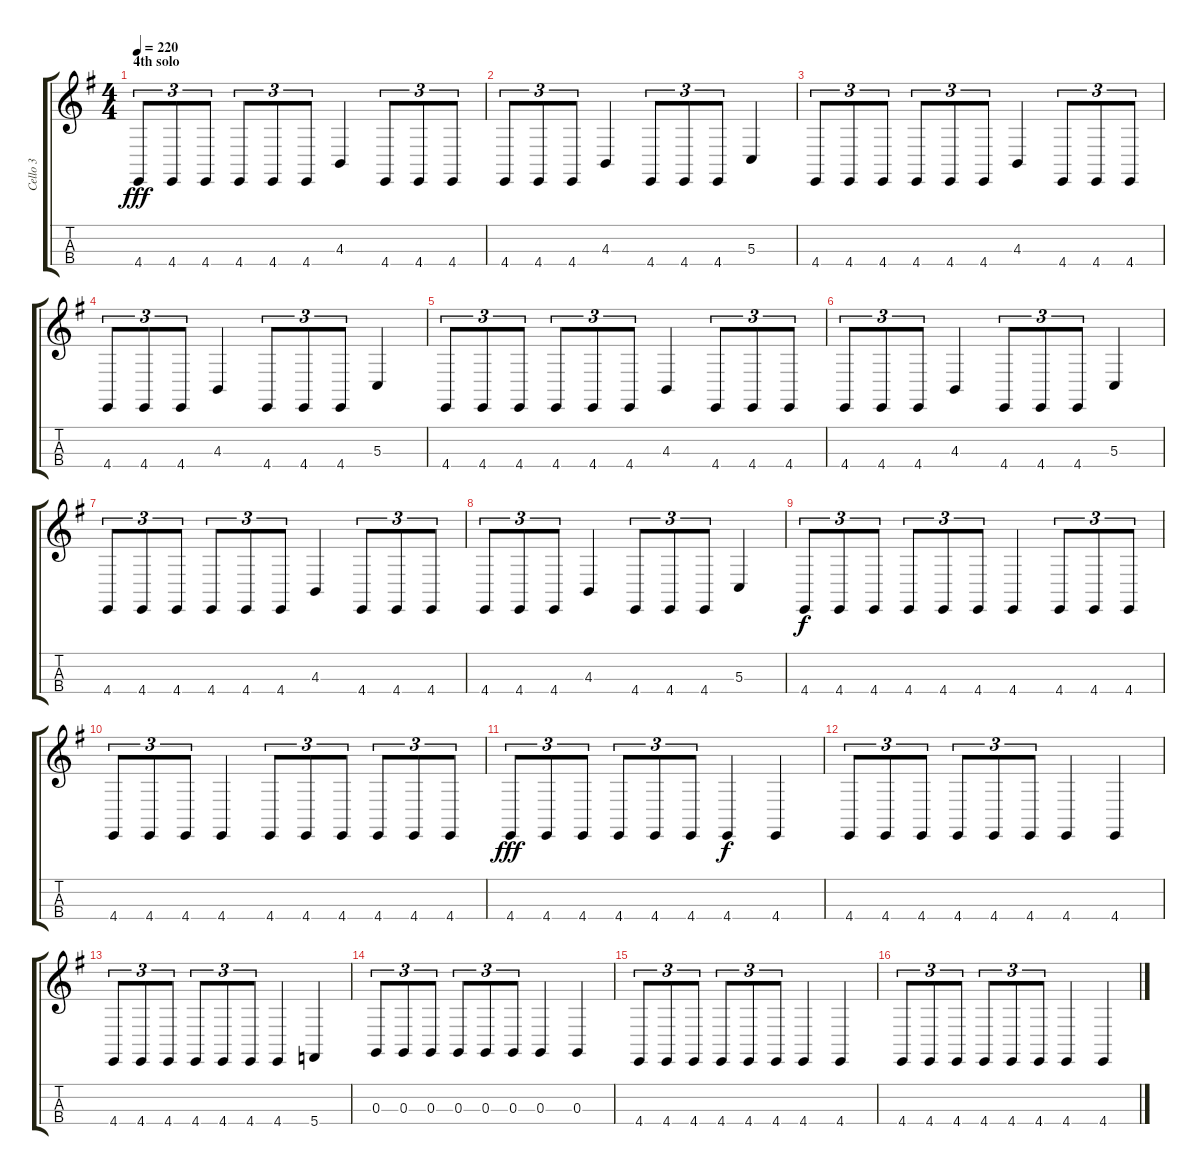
\track ("Cello 3" "Cello 3") {instrument cello}
\staff {score tabs}
\tuning (A3 D3 G2 C2) {hide}
\ts (4 4)
\section ("" "4th solo")
\tempo 220
\clef g2
\ks g
4.4.8{tu (3 2) dy fff} 4.4.8{tu (3 2)} 4.4.8{tu (3 2)} 4.4.8{tu (3 2)} 4.4.8{tu (3 2)} 4.4.8{tu (3 2)} 4.3.4 4.4.8{tu (3 2)} 4.4.8{tu (3 2)} 4.4.8{tu (3 2)} |
4.4.8{tu (3 2)} 4.4.8{tu (3 2)} 4.4.8{tu (3 2)} 4.3.4 4.4.8{tu (3 2)} 4.4.8{tu (3 2)} 4.4.8{tu (3 2)} 5.3.4 |
4.4.8{tu (3 2)} 4.4.8{tu (3 2)} 4.4.8{tu (3 2)} 4.4.8{tu (3 2)} 4.4.8{tu (3 2)} 4.4.8{tu (3 2)} 4.3.4 4.4.8{tu (3 2)} 4.4.8{tu (3 2)} 4.4.8{tu (3 2)} |
4.4.8{tu (3 2)} 4.4.8{tu (3 2)} 4.4.8{tu (3 2)} 4.3.4 4.4.8{tu (3 2)} 4.4.8{tu (3 2)} 4.4.8{tu (3 2)} 5.3.4 |
4.4.8{tu (3 2)} 4.4.8{tu (3 2)} 4.4.8{tu (3 2)} 4.4.8{tu (3 2)} 4.4.8{tu (3 2)} 4.4.8{tu (3 2)} 4.3.4 4.4.8{tu (3 2)} 4.4.8{tu (3 2)} 4.4.8{tu (3 2)} |
4.4.8{tu (3 2)} 4.4.8{tu (3 2)} 4.4.8{tu (3 2)} 4.3.4 4.4.8{tu (3 2)} 4.4.8{tu (3 2)} 4.4.8{tu (3 2)} 5.3.4 |
4.4.8{tu (3 2)} 4.4.8{tu (3 2)} 4.4.8{tu (3 2)} 4.4.8{tu (3 2)} 4.4.8{tu (3 2)} 4.4.8{tu (3 2)} 4.3.4 4.4.8{tu (3 2)} 4.4.8{tu (3 2)} 4.4.8{tu (3 2)} |
4.4.8{tu (3 2)} 4.4.8{tu (3 2)} 4.4.8{tu (3 2)} 4.3.4 4.4.8{tu (3 2)} 4.4.8{tu (3 2)} 4.4.8{tu (3 2)} 5.3.4 |
4.4.8{tu (3 2) dy f} 4.4.8{tu (3 2)} 4.4.8{tu (3 2)} 4.4.8{tu (3 2)} 4.4.8{tu (3 2)} 4.4.8{tu (3 2)} 4.4.4 4.4.8{tu (3 2)} 4.4.8{tu (3 2)} 4.4.8{tu (3 2)} |
4.4.8{tu (3 2)} 4.4.8{tu (3 2)} 4.4.8{tu (3 2)} 4.4.4 4.4.8{tu (3 2)} 4.4.8{tu (3 2)} 4.4.8{tu (3 2)} 4.4.8{tu (3 2)} 4.4.8{tu (3 2)} 4.4.8{tu (3 2)} |
4.4.8{tu (3 2) dy fff} 4.4.8{tu (3 2)} 4.4.8{tu (3 2)} 4.4.8{tu (3 2)} 4.4.8{tu (3 2)} 4.4.8{tu (3 2)} 4.4.4{dy f} 4.4.4 |
4.4.8{tu (3 2)} 4.4.8{tu (3 2)} 4.4.8{tu (3 2)} 4.4.8{tu (3 2)} 4.4.8{tu (3 2)} 4.4.8{tu (3 2)} 4.4.4 4.4.4 |
4.4.8{tu (3 2)} 4.4.8{tu (3 2)} 4.4.8{tu (3 2)} 4.4.8{tu (3 2)} 4.4.8{tu (3 2)} 4.4.8{tu (3 2)} 4.4.4 5.4.4 |
0.3.8{tu (3 2)} 0.3.8{tu (3 2)} 0.3.8{tu (3 2)} 0.3.8{tu (3 2)} 0.3.8{tu (3 2)} 0.3.8{tu (3 2)} 0.3.4 0.3.4 |
4.4.8{tu (3 2)} 4.4.8{tu (3 2)} 4.4.8{tu (3 2)} 4.4.8{tu (3 2)} 4.4.8{tu (3 2)} 4.4.8{tu (3 2)} 4.4.4 4.4.4 |
4.4.8{tu (3 2)} 4.4.8{tu (3 2)} 4.4.8{tu (3 2)} 4.4.8{tu (3 2)} 4.4.8{tu (3 2)} 4.4.8{tu (3 2)} 4.4.4 4.4.4
